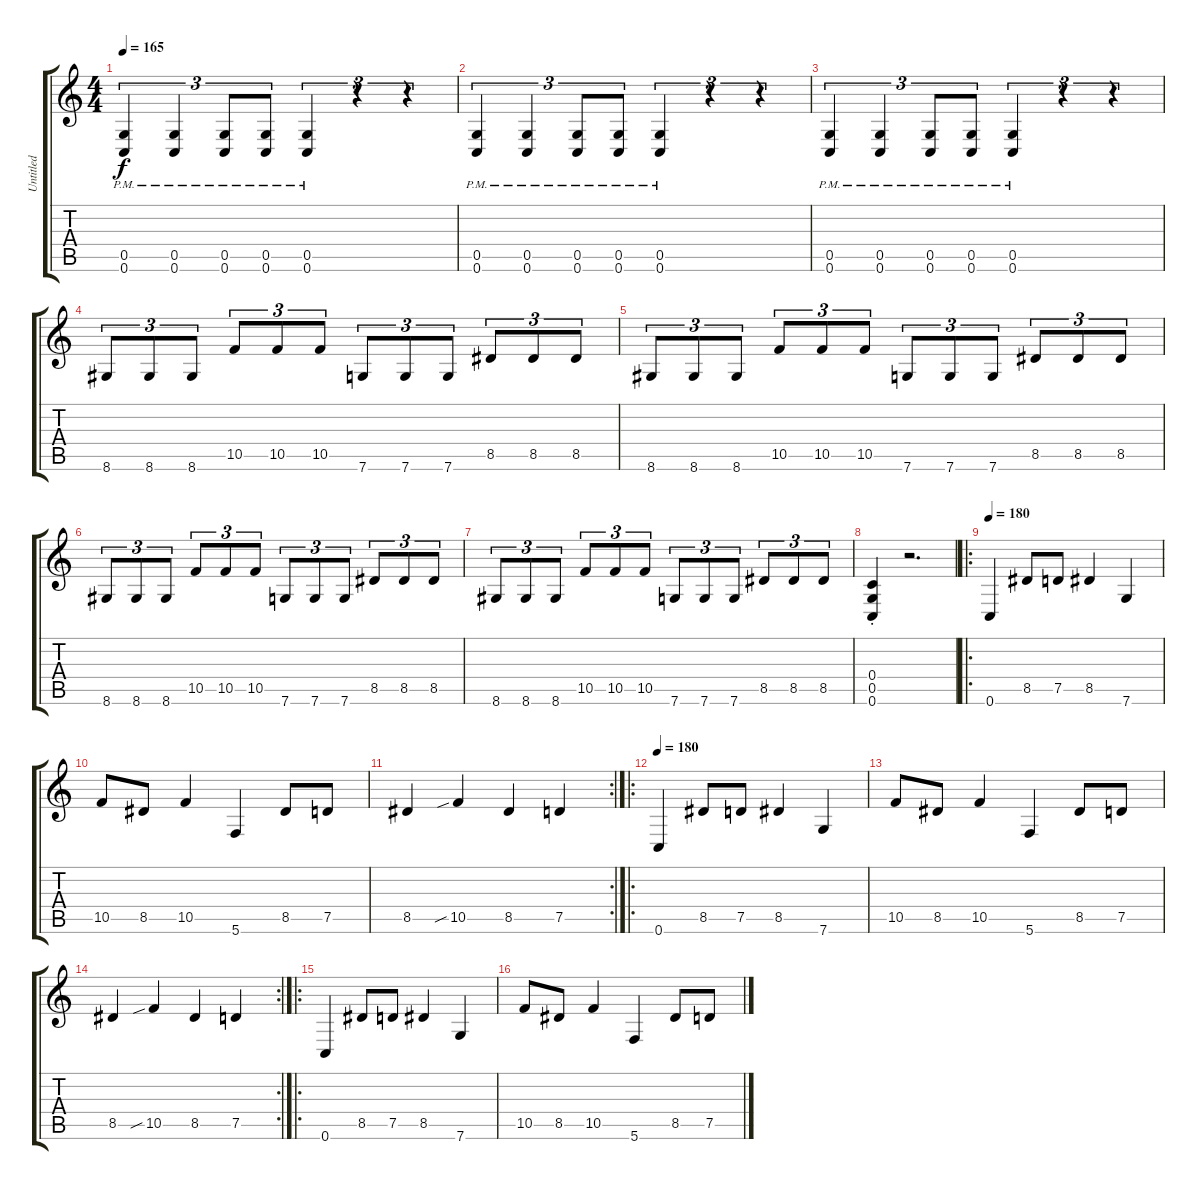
\track ("Untitled" "Untitled") {instrument distortionguitar}
\staff {score tabs}
\tuning (D4 A3 F3 C3 G2 C2) {hide}
\ts (4 4)
\tempo 165
\clef g2
\ks c
(0.5{pm} 0.6{pm}).4{tu (3 2) dy f} (0.5{pm} 0.6{pm}).4{tu (3 2)} (0.5{pm} 0.6{pm}).8{tu (3 2)} (0.5{pm} 0.6{pm}).8{tu (3 2)} (0.5{pm} 0.6{pm}).4{tu (3 2)} r.4{tu (3 2)} r.4{tu (3 2)} |
(0.5{pm} 0.6{pm}).4{tu (3 2)} (0.5{pm} 0.6{pm}).4{tu (3 2)} (0.5{pm} 0.6{pm}).8{tu (3 2)} (0.5{pm} 0.6{pm}).8{tu (3 2)} (0.5{pm} 0.6{pm}).4{tu (3 2)} r.4{tu (3 2)} r.4{tu (3 2)} |
(0.5{pm} 0.6{pm}).4{tu (3 2)} (0.5{pm} 0.6{pm}).4{tu (3 2)} (0.5{pm} 0.6{pm}).8{tu (3 2)} (0.5{pm} 0.6{pm}).8{tu (3 2)} (0.5{pm} 0.6{pm}).4{tu (3 2)} r.4{tu (3 2)} r.4{tu (3 2)} |
8.6.8{tu (3 2)} 8.6.8{tu (3 2)} 8.6.8{tu (3 2)} 10.5.8{tu (3 2)} 10.5.8{tu (3 2)} 10.5.8{tu (3 2)} 7.6.8{tu (3 2)} 7.6.8{tu (3 2)} 7.6.8{tu (3 2)} 8.5.8{tu (3 2)} 8.5.8{tu (3 2)} 8.5.8{tu (3 2)} |
8.6.8{tu (3 2)} 8.6.8{tu (3 2)} 8.6.8{tu (3 2)} 10.5.8{tu (3 2)} 10.5.8{tu (3 2)} 10.5.8{tu (3 2)} 7.6.8{tu (3 2)} 7.6.8{tu (3 2)} 7.6.8{tu (3 2)} 8.5.8{tu (3 2)} 8.5.8{tu (3 2)} 8.5.8{tu (3 2)} |
8.6.8{tu (3 2)} 8.6.8{tu (3 2)} 8.6.8{tu (3 2)} 10.5.8{tu (3 2)} 10.5.8{tu (3 2)} 10.5.8{tu (3 2)} 7.6.8{tu (3 2)} 7.6.8{tu (3 2)} 7.6.8{tu (3 2)} 8.5.8{tu (3 2)} 8.5.8{tu (3 2)} 8.5.8{tu (3 2)} |
8.6.8{tu (3 2)} 8.6.8{tu (3 2)} 8.6.8{tu (3 2)} 10.5.8{tu (3 2)} 10.5.8{tu (3 2)} 10.5.8{tu (3 2)} 7.6.8{tu (3 2)} 7.6.8{tu (3 2)} 7.6.8{tu (3 2)} 8.5.8{tu (3 2)} 8.5.8{tu (3 2)} 8.5.8{tu (3 2)} |
(0.4{st} 0.5{st} 0.6{st}).4 r.2{d} |
\ro
\tempo 180
0.6.4 8.5.8 7.5.8 8.5.4 7.6.4 |
10.5.8 8.5.8 10.5.4 5.6.4 8.5.8 7.5.8 |
\rc 2
8.5.4 10.5{sib}.4 8.5.4 7.5.4 |
\ro
\tempo 180
0.6.4 8.5.8 7.5.8 8.5.4 7.6.4 |
10.5.8 8.5.8 10.5.4 5.6.4 8.5.8 7.5.8 |
\rc 2
8.5.4 10.5{sib}.4 8.5.4 7.5.4 |
\ro
0.6.4 8.5.8 7.5.8 8.5.4 7.6.4 |
10.5.8 8.5.8 10.5.4 5.6.4 8.5.8 7.5.8
